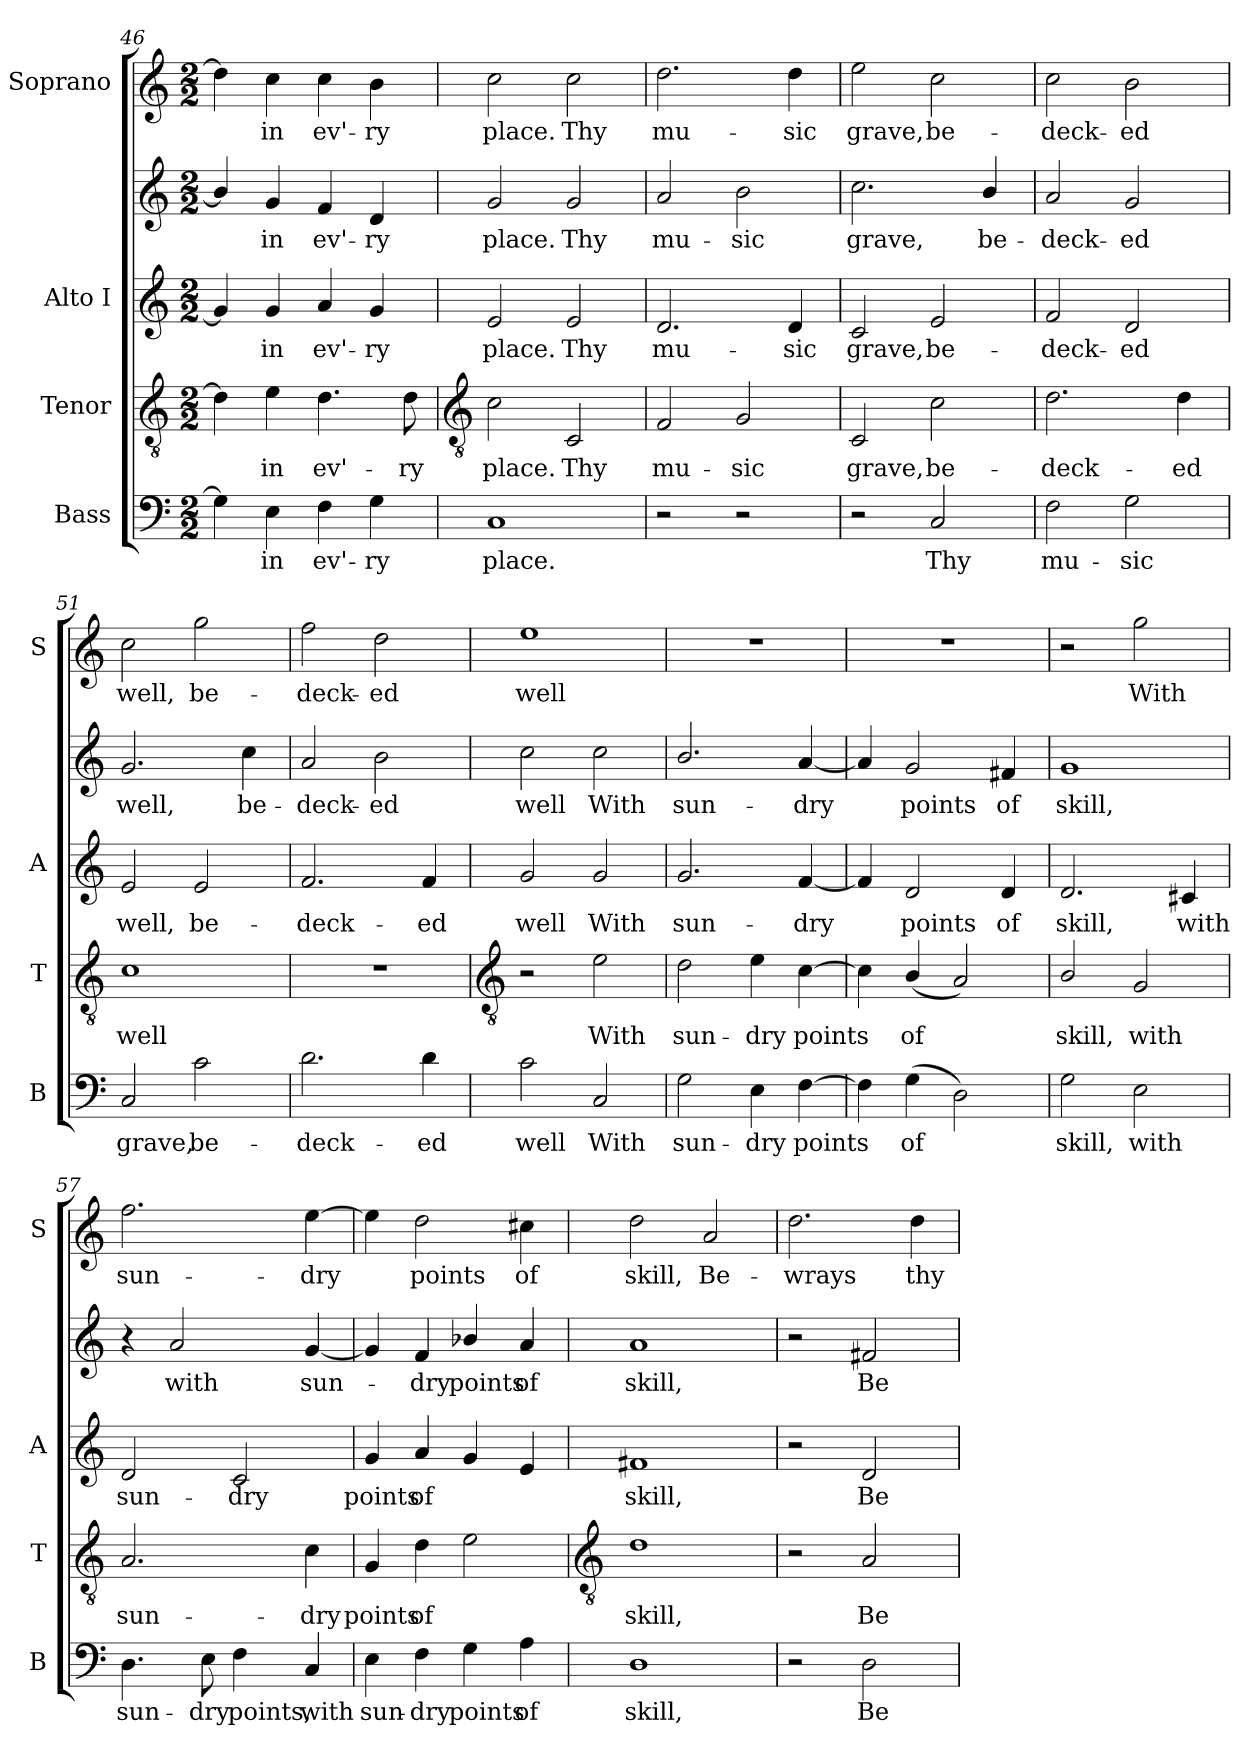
**kern	**text	**kern	**text	**kern	**text	**kern	**text	**kern	**text
*part4	*part4	*part3	*part3	*part2	*part2	*part2	*part2	*part1	*part1
*staff5	*staff5	*staff4	*staff4	*staff3	*staff3	*staff2	*staff2	*staff1	*staff1
*I"Bass	*	*I"Tenor	*	*I"Alto I	*	*	*	*I"Soprano	*
*I'B	*	*I'T	*	*I'A	*	*	*	*I'S	*
*clefF4	*	*clefGv2	*	*clefG2	*	*clefG2	*	*clefG2	*
*k[]	*	*k[]	*	*k[]	*	*k[]	*	*k[]	*
*C:	*	*C:	*	*C:	*	*C:	*	*C:	*
*M2/2	*	*M2/2	*	*M2/2	*	*M2/2	*	*M2/2	*
=46	=46	=46	=46	=46	=46	=46	=46	=46	=46
4G]	.	4d]	.	4g]	.	4b/]	.	4dd]	.
!	!LO:LY:b	!	!LO:LY:b	!	!LO:LY:b	!	!LO:LY:b	!	!LO:LY:b
4E	in	4e	in	4g	in	4g	in	4cc	in
!	!LO:LY:b	!	!LO:LY:b	!	!LO:LY:b	!	!LO:LY:b	!	!LO:LY:b
4F	ev'-	4.d	ev'-	4a	ev'-	4f	ev'-	4cc	ev'-
!	!LO:LY:b	!	!	!	!LO:LY:b	!	!LO:LY:b	!	!LO:LY:b
4G	-ry	.	.	4g	-ry	4d	-ry	4b	-ry
!	!	!	!LO:LY:b	!	!	!	!	!	!
.	.	8d	-ry	.	.	.	.	.	.
!!LO:LB:g=z
=47	=47	=47	=47	=47	=47	=47	=47	=47	=47
*	*	*clefGv2	*	*	*	*	*	*	*
!	!LO:LY:b	!	!LO:LY:b	!	!LO:LY:b	!	!LO:LY:b	!	!LO:LY:b
1C	place.	2c	place.	2e	place.	2g	place.	2cc	place.
!	!	!	!LO:LY:b	!	!LO:LY:b	!	!LO:LY:b	!	!LO:LY:b
.	.	2C	Thy	2e	Thy	2g	Thy	2cc	Thy
=48	=48	=48	=48	=48	=48	=48	=48	=48	=48
!	!	!	!LO:LY:b	!	!LO:LY:b	!	!LO:LY:b	!	!LO:LY:b
2r	.	2F	mu-	2.d	mu-	2a	mu-	2.dd	mu-
!	!	!	!LO:LY:b	!	!	!	!LO:LY:b	!	!
2r	.	2G	-sic	.	.	2b	-sic	.	.
!	!	!	!	!	!LO:LY:b	!	!	!	!LO:LY:b
.	.	.	.	4d	-sic	.	.	4dd	-sic
=49	=49	=49	=49	=49	=49	=49	=49	=49	=49
!	!	!	!LO:LY:b	!	!LO:LY:b	!	!LO:LY:b	!	!LO:LY:b
2r	.	2C	grave,	2c	-grave,	2.cc	grave,	2ee	grave,
!	!LO:LY:b	!	!LO:LY:b	!	!LO:LY:b	!	!	!	!LO:LY:b
2C	Thy	2c	be-	2e	be-	.	.	2cc	be-
!	!	!	!	!	!	!	!LO:LY:b	!	!
.	.	.	.	.	.	4b/	be-	.	.
=50	=50	=50	=50	=50	=50	=50	=50	=50	=50
!	!LO:LY:b	!	!LO:LY:b	!	!LO:LY:b	!	!LO:LY:b	!	!LO:LY:b
2F	mu-	2.d	-deck-	2f	deck-	2a	-deck-	2cc	-deck-
!	!LO:LY:b	!	!	!	!LO:LY:b	!	!LO:LY:b	!	!LO:LY:b
2G	-sic	.	.	2d	-ed	2g	-ed	2b	-ed
!	!	!	!LO:LY:b	!	!	!	!	!	!
.	.	4d	-ed	.	.	.	.	.	.
=51	=51	=51	=51	=51	=51	=51	=51	=51	=51
!	!LO:LY:b	!	!LO:LY:b	!	!LO:LY:b	!	!LO:LY:b	!	!LO:LY:b
2C	grave,	1c	well	2e	-well,	2.g	well,	2cc	well,
!	!LO:LY:b	!	!	!	!LO:LY:b	!	!	!	!LO:LY:b
2c	be-	.	.	2e	be-	.	.	2gg	be-
!	!	!	!	!	!	!	!LO:LY:b	!	!
.	.	.	.	.	.	4cc	be-	.	.
=52	=52	=52	=52	=52	=52	=52	=52	=52	=52
!	!LO:LY:b	!	!	!	!LO:LY:b	!	!LO:LY:b	!	!LO:LY:b
2.d	-deck-	1r	.	2.f	deck-	2a	-deck-	2ff	-deck-
!	!	!	!	!	!	!	!LO:LY:b	!	!LO:LY:b
.	.	.	.	.	.	2b	-ed	2dd	-ed
!	!LO:LY:b	!	!	!	!LO:LY:b	!	!	!	!
4d	-ed	.	.	4f	-ed	.	.	.	.
!!LO:LB:g=z
=53	=53	=53	=53	=53	=53	=53	=53	=53	=53
*	*	*clefGv2	*	*	*	*	*	*	*
!	!LO:LY:b	!	!	!	!LO:LY:b	!	!LO:LY:b	!	!LO:LY:b
2c	well	2r	.	2g	well	2cc	well	1ee	well
!	!LO:LY:b	!	!LO:LY:b	!	!LO:LY:b	!	!LO:LY:b	!	!
2C	With	2e	With	2g	With	2cc	With	.	.
=54	=54	=54	=54	=54	=54	=54	=54	=54	=54
!	!LO:LY:b	!	!LO:LY:b	!	!LO:LY:b	!	!LO:LY:b	!	!
2G	sun-	2d	sun-	2.g	sun-	2.b/	sun-	1r	.
!	!LO:LY:b	!	!LO:LY:b	!	!	!	!	!	!
4E	-dry	4e	-dry	.	.	.	.	.	.
!	!LO:LY:b	!	!LO:LY:b	!	!LO:LY:b	!	!LO:LY:b	!	!
[4F	points	[4c	points	[4f	-dry	[4a	-dry	.	.
=55	=55	=55	=55	=55	=55	=55	=55	=55	=55
4F]	.	4c]	.	4f]	.	4a]	.	1r	.
!	!LO:LY:b	!	!LO:LY:b	!	!LO:LY:b	!	!LO:LY:b	!	!
(>4G	of	(<4B/	of	2d	points	2g	points	.	.
2D)	.	2A)	.	.	.	.	.	.	.
!	!	!	!	!	!LO:LY:b	!	!LO:LY:b	!	!
.	.	.	.	4d	of	4f#X	of	.	.
=56	=56	=56	=56	=56	=56	=56	=56	=56	=56
!	!LO:LY:b	!	!LO:LY:b	!	!LO:LY:b	!	!LO:LY:b	!	!
2G	skill,	2B/	skill,	2.d	skill,	1g	skill,	2r	.
!	!LO:LY:b	!	!LO:LY:b	!	!	!	!	!	!LO:LY:b
2E	with	2G	with	.	.	.	.	2gg	With
!	!	!	!	!	!LO:LY:b	!	!	!	!
.	.	.	.	4c#X	with	.	.	.	.
=57	=57	=57	=57	=57	=57	=57	=57	=57	=57
!	!LO:LY:b	!	!LO:LY:b	!	!LO:LY:b	!	!	!	!LO:LY:b
4.D	sun-	2.A	sun-	2d	sun-	4r	.	2.ff	sun-
!	!	!	!	!	!	!	!LO:LY:b	!	!
.	.	.	.	.	.	2a	with	.	.
!	!LO:LY:b	!	!	!	!	!	!	!	!
8E	-dry	.	.	.	.	.	.	.	.
!	!LO:LY:b	!	!	!	!LO:LY:b	!	!	!	!
4F\	points,	.	.	2c	-dry	.	.	.	.
!	!LO:LY:b	!	!LO:LY:b	!	!	!	!LO:LY:b	!	!LO:LY:b
4C	with	4c	-dry	.	.	[4g	sun-	[4ee	-dry
=58	=58	=58	=58	=58	=58	=58	=58	=58	=58
!	!LO:LY:b	!	!LO:LY:b	!	!LO:LY:b	!	!	!	!
4E	sun-	4G	points	4g	points	4g]	.	4ee]	.
!	!LO:LY:b	!	!LO:LY:b	!	!LO:LY:b	!	!LO:LY:b	!	!LO:LY:b
4F	-dry	4d	of	4a	of	4f	dry	2dd	points
!	!LO:LY:b	!	!	!	!	!	!LO:LY:b	!	!
4G	points	2e	.	4g	.	4b-X/	points	.	.
!	!LO:LY:b	!	!	!	!	!	!LO:LY:b	!	!LO:LY:b
4A	of	.	.	4e	.	4a	of	4cc#X	of
!!LO:LB:g=z
=59	=59	=59	=59	=59	=59	=59	=59	=59	=59
*	*	*clefGv2	*	*	*	*	*	*	*
!	!LO:LY:b	!	!LO:LY:b	!	!LO:LY:b	!	!LO:LY:b	!	!LO:LY:b
1D	skill,	1d	skill,	1f#X	skill,	1a	skill,	2dd	skill,
!	!	!	!	!	!	!	!	!	!LO:LY:b
.	.	.	.	.	.	.	.	2a	Be-
=60	=60	=60	=60	=60	=60	=60	=60	=60	=60
!	!	!	!	!	!	!	!	!	!LO:LY:b
2r	.	2r	.	2r	.	2r	.	2.dd	-wrays
!	!LO:LY:b	!	!LO:LY:b	!	!LO:LY:b	!	!LO:LY:b	!	!
2D	Be-	2A	Be-	2d	-Be-	2f#X	Be-	.	.
!	!	!	!	!	!	!	!	!	!LO:LY:b
.	.	.	.	.	.	.	.	4dd	thy
=	=	=	=	=	=	=	=	=	=
*-	*-	*-	*-	*-	*-	*-	*-	*-	*-
